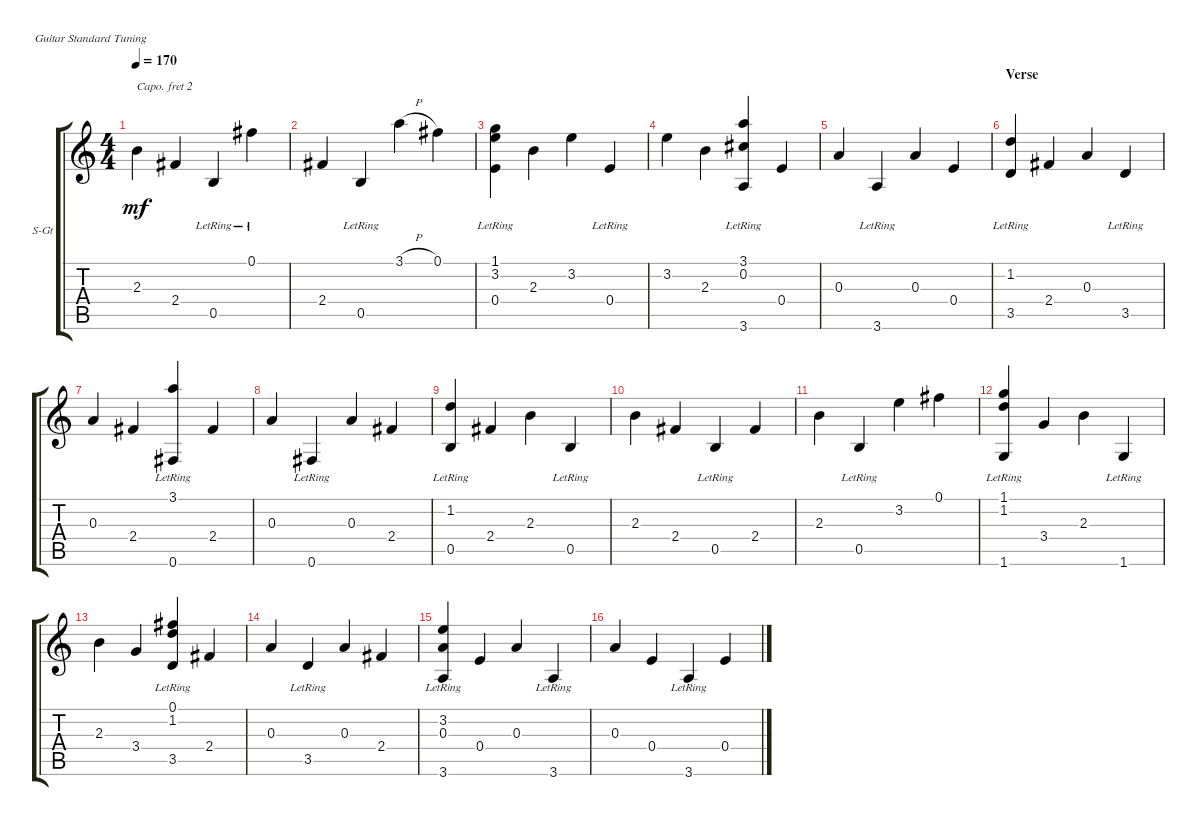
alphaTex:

\defaultSystemsLayout 4
\bracketExtendMode groupsimilarinstruments
\firstSystemTrackNameOrientation horizontal
\otherSystemsTrackNameOrientation horizontal
\track ("Steel Guitar" "S-Gt") {instrument acousticguitarsteel}
\staff {score tabs}
\capo 2
\tuning (E4 B3 G3 D3 A2 E2)
\ts (4 4)
\tempo 170
\clef g2
\ks c
2.3.4{dy mf} 2.4.4 0.5{lr}.4 0.1{lr}.4 |
2.4.4 0.5{lr}.4 3.1{h}.4 0.1.4 |
(1.1{lr} 3.2 0.4{lr}).4 2.3.4 3.2.4 0.4{lr}.4 |
3.2.4 2.3.4 (3.1{lr} 0.2{lr} 3.6{lr}).4 0.4.4 |
0.3.4 3.6{lr}.4 0.3.4 0.4.4 |
\section ("" "Verse")
(3.5{lr} 1.2{lr}).4 2.4.4 0.3.4 3.5{lr}.4 |
0.3.4 2.4.4 (3.1{lr} 0.6{lr}).4 2.4.4 |
0.3.4 0.6{lr}.4 0.3.4 2.4.4 |
(1.2{lr} 0.5{lr}).4 2.4.4 2.3.4 0.5{lr}.4 |
2.3.4 2.4.4 0.5{lr}.4 2.4.4 |
2.3.4 0.5{lr}.4 3.2.4 0.1.4 |
(1.6{lr} 1.1{lr} 1.2{lr}).4 3.4.4 2.3.4 1.6{lr}.4 |
2.3.4 3.4.4 (3.5{lr} 1.2{lr} 0.1{lr}).4 2.4.4 |
0.3.4 3.5{lr}.4 0.3.4 2.4.4 |
(3.6{lr} 3.2{lr} 0.3{lr}).4 0.4.4 0.3.4 3.6{lr}.4 |
0.3.4 0.4.4 3.6{lr}.4 0.4.4
